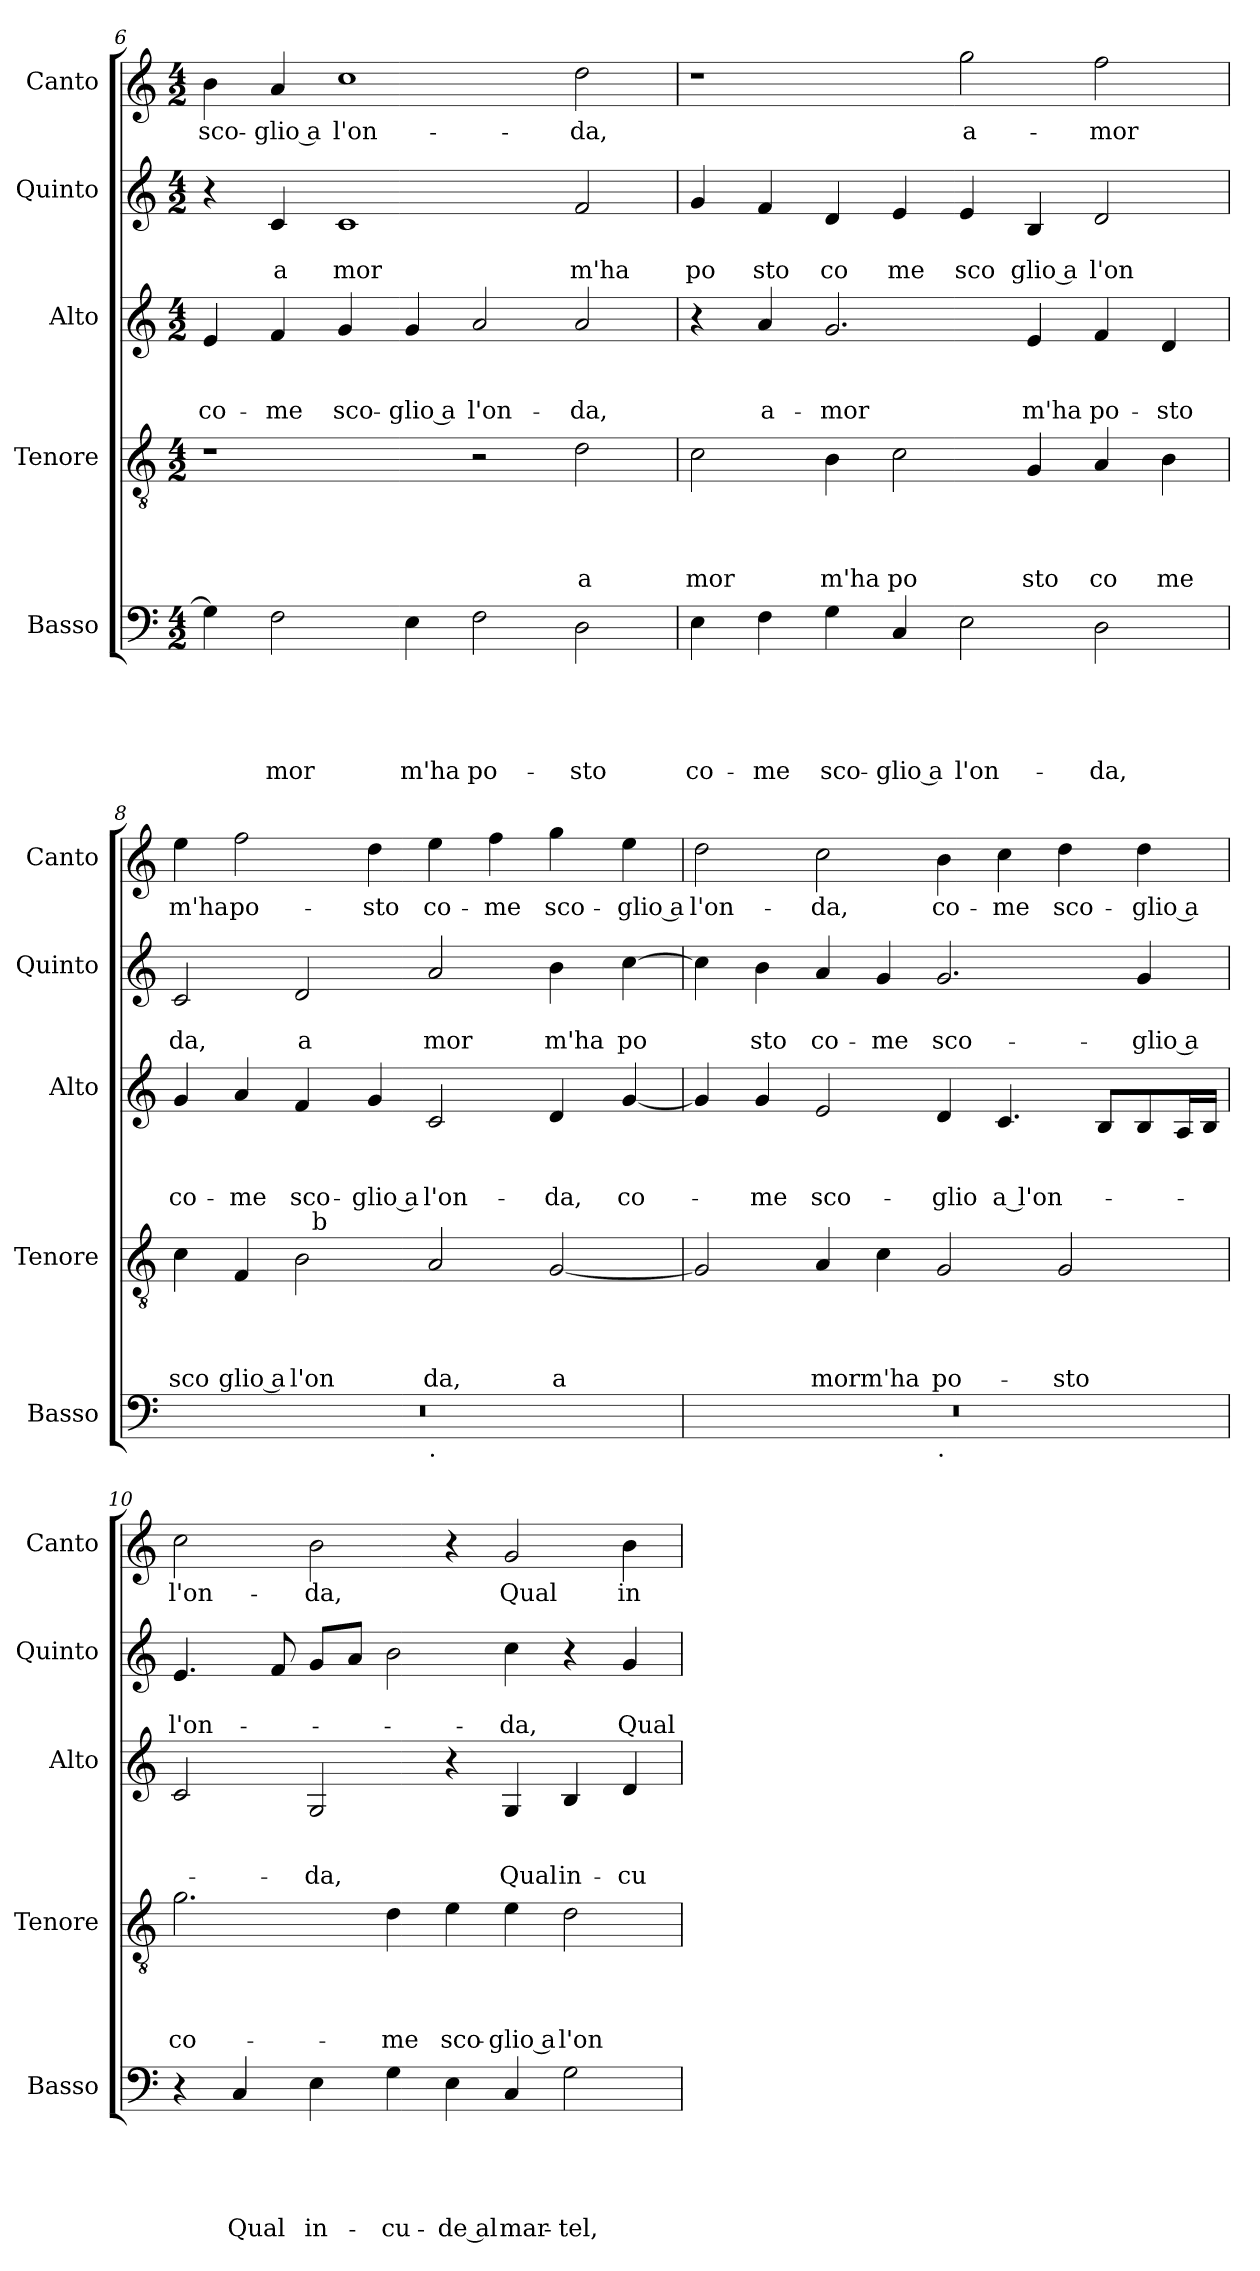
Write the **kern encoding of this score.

**kern	**text	**text	**text	**text	**text	**kern	**text	**text	**text	**text	**kern	**text	**text	**text	**kern	**text	**text	**kern	**text
*part5	*part5	*part5	*part5	*part5	*part5	*part4	*part4	*part4	*part4	*part4	*part3	*part3	*part3	*part3	*part2	*part2	*part2	*part1	*part1
*staff5	*staff5	*staff5	*staff5	*staff5	*staff5	*staff4	*staff4	*staff4	*staff4	*staff4	*staff3	*staff3	*staff3	*staff3	*staff2	*staff2	*staff2	*staff1	*staff1
*I"Basso	*	*	*	*	*	*I"Tenore	*	*	*	*	*I"Alto	*	*	*	*I"Quinto	*	*	*I"Canto	*
*I'Basso	*	*	*	*	*	*I'Tenore	*	*	*	*	*I'Alto	*	*	*	*I'Quinto	*	*	*I'Canto	*
*clefF4	*	*	*	*	*	*clefGv2	*	*	*	*	*clefG2	*	*	*	*clefG2	*	*	*clefG2	*
*k[]	*	*	*	*	*	*k[]	*	*	*	*	*k[]	*	*	*	*k[]	*	*	*k[]	*
*C:	*	*	*	*	*	*C:	*	*	*	*	*C:	*	*	*	*C:	*	*	*C:	*
*M4/2	*	*	*	*	*	*M4/2	*	*	*	*	*M4/2	*	*	*	*M4/2	*	*	*M4/2	*
=6	=6	=6	=6	=6	=6	=6	=6	=6	=6	=6	=6	=6	=6	=6	=6	=6	=6	=6	=6
!	!	!	!	!	!	!	!	!	!	!	!	!	!	!LO:LY:b	!	!	!	!	!LO:LY:b
4G\]	.	.	.	.	.	1r	.	.	.	.	4e/	.	.	co-	4r	.	.	4b\	sco-
!	!	!	!	!	!LO:LY:b	!	!	!	!	!	!	!	!	!LO:LY:b	!	!	!LO:LY:b	!	!LO:LY:b:rj
2F\	.	.	.	.	-mor	.	.	.	.	.	4f/	.	.	-me	4c/	.	a	4a/	-glio a
!	!	!	!	!	!	!	!	!	!	!	!	!	!	!LO:LY:b	!	!	!LO:LY:b	!	!LO:LY:b
.	.	.	.	.	.	.	.	.	.	.	4g/	.	.	sco-	1c	.	mor	1cc	l'on-
!	!	!	!	!	!LO:LY:b	!	!	!	!	!	!	!	!	!LO:LY:b:rj	!	!	!	!	!
4E\	.	.	.	.	m'ha	.	.	.	.	.	4g/	.	.	-glio a	.	.	.	.	.
!	!	!	!	!	!LO:LY:b	!	!	!	!	!	!	!	!	!LO:LY:b	!	!	!	!	!
2F\	.	.	.	.	po-	2r	.	.	.	.	2a/	.	.	l'on-	.	.	.	.	.
!	!	!	!	!	!LO:LY:b	!	!	!	!	!LO:LY:b	!	!	!	!LO:LY:b	!	!	!LO:LY:b	!	!LO:LY:b
2D\	.	.	.	.	-sto	2d\	.	.	.	a	2a/	.	.	-da,	2f/	.	m'ha	2dd\	-da,
=7	=7	=7	=7	=7	=7	=7	=7	=7	=7	=7	=7	=7	=7	=7	=7	=7	=7	=7	=7
!	!	!	!	!	!LO:LY:b	!	!	!	!	!LO:LY:b	!	!	!	!	!	!	!LO:LY:b	!	!
4E\	.	.	.	.	co-	2c\	.	.	.	mor	4r	.	.	.	4g/	.	po	1r	.
!	!	!	!	!	!LO:LY:b	!	!	!	!	!	!	!	!	!LO:LY:b	!	!	!LO:LY:b	!	!
4F\	.	.	.	.	-me	.	.	.	.	.	4a/	.	.	a-	4f/	.	sto	.	.
!	!	!	!	!	!LO:LY:b	!	!	!	!	!LO:LY:b	!	!	!	!LO:LY:b	!	!	!LO:LY:b	!	!
4G\	.	.	.	.	sco-	4B\	.	.	.	m'ha	2.g/	.	.	-mor	4d/	.	co	.	.
!	!	!	!	!	!LO:LY:b:rj	!	!	!	!	!LO:LY:b	!	!	!	!	!	!	!LO:LY:b	!	!
4C/	.	.	.	.	-glio a	2c\	.	.	.	po	.	.	.	.	4e/	.	me	.	.
!	!	!	!	!	!LO:LY:b	!	!	!	!	!	!	!	!	!	!	!	!LO:LY:b	!	!LO:LY:b
2E\	.	.	.	.	l'on-	.	.	.	.	.	.	.	.	.	4e/	.	sco	2gg\	a-
!	!	!	!	!	!	!	!	!	!	!LO:LY:b	!	!	!	!LO:LY:b	!	!	!LO:LY:b:rj	!	!
.	.	.	.	.	.	4G/	.	.	.	sto	4e/	.	.	m'ha	4B/	.	glio a	.	.
!	!	!	!	!	!LO:LY:b	!	!	!	!	!LO:LY:b	!	!	!	!LO:LY:b	!	!	!LO:LY:b	!	!LO:LY:b
2D\	.	.	.	.	-da,	4A/	.	.	.	co	4f/	.	.	po-	2d/	.	l'on	2ff\	-mor
!	!	!	!	!	!	!	!	!	!	!LO:LY:b	!	!	!	!LO:LY:b	!	!	!	!	!
.	.	.	.	.	.	4B\	.	.	.	me	4d/	.	.	-sto	.	.	.	.	.
=8	=8	=8	=8	=8	=8	=8	=8	=8	=8	=8	=8	=8	=8	=8	=8	=8	=8	=8	=8
!	!	!	!	!	!	!	!	!	!	!LO:LY:b	!	!	!	!LO:LY:b	!	!	!LO:LY:b	!	!LO:LY:b
*^	*	*	*	*	*	*^	*	*	*	*	*	*	*	*	*	*	*	*	*
0r	1ryy	.	.	.	.	.	4c\	2ryy	.	.	.	sco	4g/	.	.	co-	2c/	.	da,	4ee\	m'ha
!	!	!	!	!	!	!	!	!	!	!	!	!LO:LY:b:rj	!	!	!	!LO:LY:b	!	!	!	!	!LO:LY:b
.	.	.	.	.	.	.	4F/	.	.	.	.	glio a	4a/	.	.	-me	.	.	.	2ff\	po-
!	!	!	!	!	!	!	!	!	!	!	!	!LO:LY:b	!	!	!	!LO:LY:b	!	!	!LO:LY:b	!	!
.	.	.	.	.	.	.	2B\	32ryy	.	.	.	l'on	4f/	.	.	sco-	2d/	.	a	.	.
!	!	!	!	!	!	!	!	!LO:TX:a:t=b	!	!	!	!	!	!	!	!	!	!	!	!	!
.	.	.	.	.	.	.	.	1ryy	.	.	.	.	.	.	.	.	.	.	.	.	.
!	!	!	!	!	!	!	!	!	!	!	!	!	!	!	!	!LO:LY:b:rj	!	!	!	!	!LO:LY:b
.	.	.	.	.	.	.	.	.	.	.	.	.	4g/	.	.	-glio a	.	.	.	4dd\	-sto
!	!LO:TX:b:t=.	!	!	!	!	!	!	!	!	!	!	!	!	!	!	!	!	!	!	!	!
!	!	!	!	!	!	!	!	!	!	!	!	!LO:LY:b	!	!	!	!LO:LY:b	!	!	!LO:LY:b	!	!LO:LY:b
.	1ryy	.	.	.	.	.	2A/	.	.	.	.	da,	2c/	.	.	l'on-	2a/	.	mor	4ee\	co-
!	!	!	!	!	!	!	!	!	!	!	!	!	!	!	!	!	!	!	!	!	!LO:LY:b
.	.	.	.	.	.	.	.	.	.	.	.	.	.	.	.	.	.	.	.	4ff\	-me
!	!	!	!	!	!	!	!	!	!	!	!	!LO:LY:b	!	!	!	!LO:LY:b	!	!	!LO:LY:b	!	!LO:LY:b
.	.	.	.	.	.	.	[<2G/	.	.	.	.	a	4d/	.	.	-da,	4b\	.	m'ha	4gg\	sco-
.	.	.	.	.	.	.	.	4...ryy	.	.	.	.	.	.	.	.	.	.	.	.	.
!	!	!	!	!	!	!	!	!	!	!	!	!	!	!	!	!LO:LY:b	!	!	!LO:LY:b	!	!LO:LY:b:rj
.	.	.	.	.	.	.	.	.	.	.	.	.	[<4g/	.	.	co-	[<4cc\	.	po	4ee\	-glio a
!!LO:LB:g=z
=9	=9	=9	=9	=9	=9	=9	=9	=9	=9	=9	=9	=9	=9	=9	=9	=9	=9	=9	=9	=9	=9
!	!	!	!	!	!	!	!	!	!	!	!	!	!	!	!	!	!	!	!	!	!LO:LY:b
*	*	*	*	*	*	*	*v	*v	*	*	*	*	*	*	*	*	*	*	*	*	*
0r	1ryy	.	.	.	.	.	2G/]	.	.	.	.	4g/]	.	.	.	4cc\]	.	.	2dd\	l'on-
!	!	!	!	!	!	!	!	!	!	!	!	!	!	!	!LO:LY:b	!	!	!LO:LY:b	!	!
.	.	.	.	.	.	.	.	.	.	.	.	4g/	.	.	-me	4b\	.	sto	.	.
!	!	!	!	!	!	!	!	!	!	!	!LO:LY:b	!	!	!	!LO:LY:b	!	!	!LO:LY:b	!	!LO:LY:b
.	.	.	.	.	.	.	4A/	.	.	.	morm'ha	2e/	.	.	sco-	4a/	.	co-	2cc\	-da,
!	!	!	!	!	!	!	!	!	!	!	!	!	!	!	!	!	!	!LO:LY:b	!	!
.	.	.	.	.	.	.	4c\	.	.	.	.	.	.	.	.	4g/	.	-me	.	.
!	!LO:TX:b:t=.	!	!	!	!	!	!	!	!	!	!	!	!	!	!	!	!	!	!	!
!	!	!	!	!	!	!	!	!	!	!	!LO:LY:b	!	!	!	!LO:LY:b:rj	!	!	!LO:LY:b	!	!LO:LY:b
.	1ryy	.	.	.	.	.	2G/	.	.	.	po-	4d/	.	.	-glio	2.g/	.	sco-	4b\	co-
!	!	!	!	!	!	!	!	!	!	!	!	!	!	!	!LO:LY:b:rj	!	!	!	!	!LO:LY:b
.	.	.	.	.	.	.	.	.	.	.	.	4.c/	.	.	a l'on-	.	.	.	4cc\	-me
!	!	!	!	!	!	!	!	!	!	!	!LO:LY:b	!	!	!	!	!	!	!	!	!LO:LY:b
.	.	.	.	.	.	.	2G/	.	.	.	-sto	.	.	.	.	.	.	.	4dd\	sco-
.	.	.	.	.	.	.	.	.	.	.	.	8B/L	.	.	.	.	.	.	.	.
!	!	!	!	!	!	!	!	!	!	!	!	!	!	!	!	!	!	!LO:LY:b:rj	!	!LO:LY:b:rj
.	.	.	.	.	.	.	.	.	.	.	.	8B/	.	.	.	4g/	.	-glio a	4dd\	-glio a
.	.	.	.	.	.	.	.	.	.	.	.	16A/L	.	.	.	.	.	.	.	.
.	.	.	.	.	.	.	.	.	.	.	.	16B/JJ	.	.	.	.	.	.	.	.
=10	=10	=10	=10	=10	=10	=10	=10	=10	=10	=10	=10	=10	=10	=10	=10	=10	=10	=10	=10	=10
!	!	!	!	!	!	!	!	!	!	!	!LO:LY:b	!	!	!	!	!	!	!LO:LY:b	!	!LO:LY:b
*v	*v	*	*	*	*	*	*	*	*	*	*	*	*	*	*	*	*	*	*	*
4r	.	.	.	.	.	2.g\	.	.	.	co-	2c/	.	.	.	4.e/	.	l'on-	2cc\	l'on-
!	!	!	!	!	!LO:LY:b	!	!	!	!	!	!	!	!	!	!	!	!	!	!
4C/	.	.	.	.	Qual	.	.	.	.	.	.	.	.	.	.	.	.	.	.
.	.	.	.	.	.	.	.	.	.	.	.	.	.	.	8f/	.	.	.	.
!	!	!	!	!	!LO:LY:b	!	!	!	!	!	!	!	!	!LO:LY:b	!	!	!	!	!LO:LY:b
4E\	.	.	.	.	in-	.	.	.	.	.	2G/	.	.	-da,	8g/L	.	.	2b\	-da,
.	.	.	.	.	.	.	.	.	.	.	.	.	.	.	8a/J	.	.	.	.
!	!	!	!	!	!LO:LY:b	!	!	!	!	!LO:LY:b	!	!	!	!	!	!	!	!	!
4G\	.	.	.	.	-cu-	4d\	.	.	.	-me	.	.	.	.	2b\	.	.	.	.
!	!	!	!	!	!LO:LY:b:rj	!	!	!	!	!LO:LY:b	!	!	!	!	!	!	!	!	!
4E\	.	.	.	.	-de al	4e\	.	.	.	sco-	4r	.	.	.	.	.	.	4r	.
!	!	!	!	!	!LO:LY:b	!	!	!	!	!LO:LY:b:rj	!	!	!	!LO:LY:b	!	!	!LO:LY:b	!	!LO:LY:b
4C/	.	.	.	.	mar-	4e\	.	.	.	-glio a	4G/	.	.	Qual	4cc\	.	-da,	2g/	Qual
!	!	!	!	!	!LO:LY:b	!	!	!	!	!LO:LY:b	!	!	!	!LO:LY:b	!	!	!	!	!
2G\	.	.	.	.	-tel,	2d\	.	.	.	l'on-	4B/	.	.	in-	4r	.	.	.	.
!	!	!	!	!	!	!	!	!	!	!	!	!	!	!LO:LY:b	!	!	!LO:LY:b	!	!LO:LY:b
.	.	.	.	.	.	.	.	.	.	.	4d/	.	.	-cu-	4g/	.	Qual	4b\	in-
=	=	=	=	=	=	=	=	=	=	=	=	=	=	=	=	=	=	=	=
*-	*-	*-	*-	*-	*-	*-	*-	*-	*-	*-	*-	*-	*-	*-	*-	*-	*-	*-	*-
